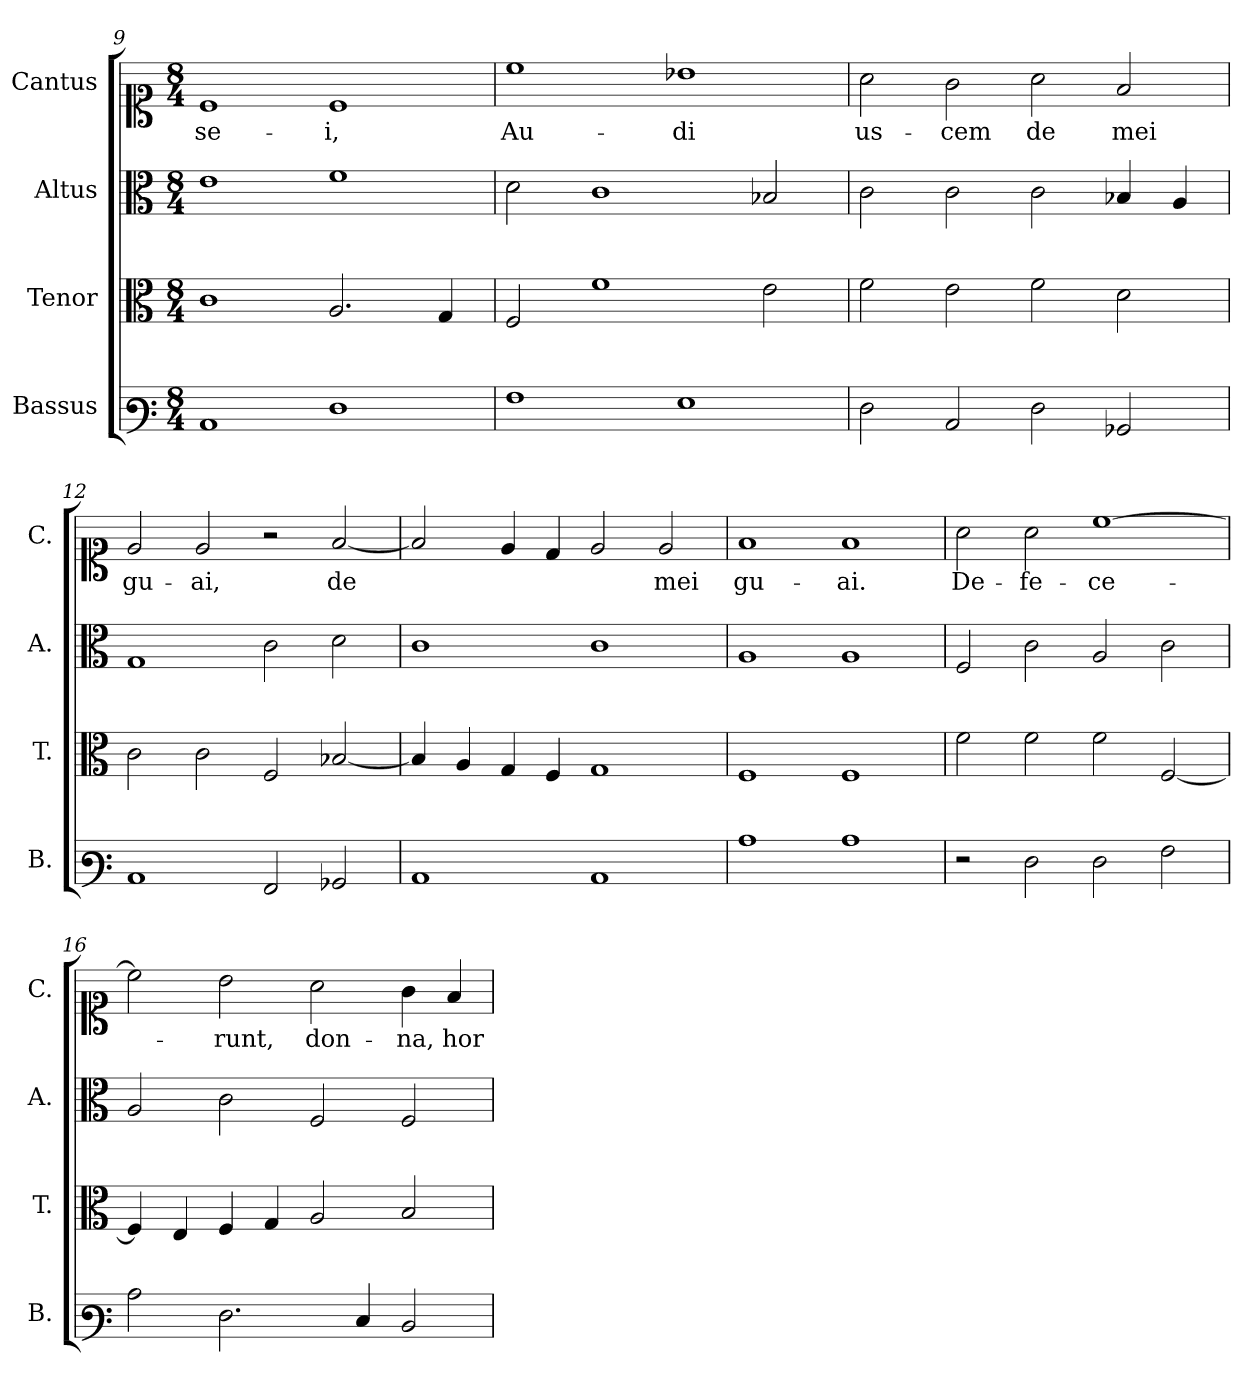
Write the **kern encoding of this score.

**kern	**kern	**kern	**kern	**text
*part4	*part3	*part2	*part1	*part1
*staff4	*staff3	*staff2	*staff1	*staff1
*I"Bassus	*I"Tenor	*I"Altus	*I"Cantus	*
*I'B.	*I'T.	*I'A.	*I'C.	*
*clefF3	*clefC3	*clefC3	*clefC1	*
*k[]	*k[]	*k[]	*k[]	*
*M8/4	*M8/4	*M8/4	*M8/4	*
=9	=9	=9	=9	=9
!	!	!	!	!LO:LY:b
1C	1c	1e	1c	se-
!	!	!	!	!LO:LY:b
1F	2.A/	1f	1c	-i,
.	4G/	.	.	.
=10	=10	=10	=10	=10
!	!	!	!	!LO:LY:b
1A	2F/	2d\	1cc	Au-
.	1f	1c	.	.
!	!	!	!	!LO:LY:b
1G	.	.	1b-X	-di
.	2e\	2B-X/	.	.
=11	=11	=11	=11	=11
!	!	!	!	!LO:LY:b
2F\	2f\	2c\	2a\	us-
!	!	!	!	!LO:LY:b
2C/	2e\	2c\	2g\	-cem
!	!	!	!	!LO:LY:b
2F\	2f\	2c\	2a\	de
!	!	!	!	!LO:LY:b
2BB-X/	2d\	4B-X/	2f/	mei
.	.	4A/	.	.
!!LO:LB:g=z
=12	=12	=12	=12	=12
!	!	!	!	!LO:LY:b
1C	2c\	1G	2e/	gu-
!	!	!	!	!LO:LY:b
.	2c\	.	2e/	-ai,
2AA/	2F/	2c\	2r	.
!	!	!	!	!LO:LY:b
2BB-X/	[2B-X/	2d\	[2f/	-de
=13	=13	=13	=13	=13
1C	4B-/]	1c	2f/]	.
.	4A/	.	.	.
.	4G/	.	4e/	.
.	4F/	.	4d/	.
1C	1G	1c	2e/	.
!	!	!	!	!LO:LY:b
.	.	.	2e/	mei
=14	=14	=14	=14	=14
!	!	!	!	!LO:LY:b
1c	1F	1A	1f	gu-
!	!	!	!	!LO:LY:b
1c	1F	1A	1f	-ai.
=15	=15	=15	=15	=15
!	!	!	!	!LO:LY:b
2r	2f\	2F/	2a\	De-
!	!	!	!	!LO:LY:b
2F\	2f\	2c\	2a\	-fe-
!	!	!	!	!LO:LY:b
2F\	2f\	2A/	[1cc	-ce-
2A\	[2F/	2c\	.	.
=16	=16	=16	=16	=16
2c\	4F/]	2A/	2cc\]	.
.	4E/	.	.	.
!	!	!	!	!LO:LY:b
2.F\	4F/	2c\	2b\	-runt,
.	4G/	.	.	.
!	!	!	!	!LO:LY:b
.	2A/	2F/	2a\	don-
4E/	.	.	.	.
!	!	!	!	!LO:LY:b
2D/	2B/	2F/	4g\	-na,
!	!	!	!	!LO:LY:b
.	.	.	4f/	hor
=	=	=	=	=
*-	*-	*-	*-	*-
